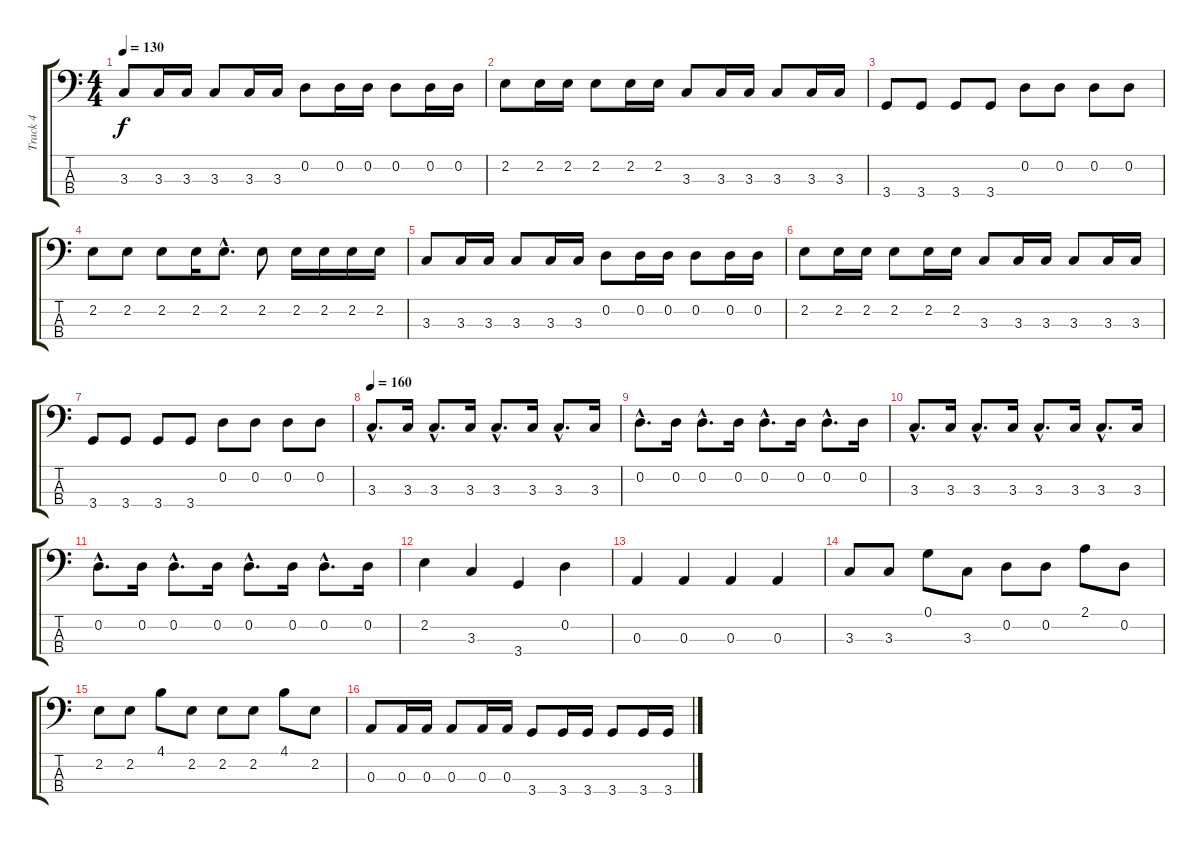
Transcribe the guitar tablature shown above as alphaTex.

\track ("Track 4" "Track 4") {instrument electricbasspick}
\staff {score tabs}
\tuning (G2 D2 A1 E1) {hide}
\ts (4 4)
\tempo 130
\clef f4
\ks c
3.3.8{dy f} 3.3.16 3.3.16 3.3.8 3.3.16 3.3.16 0.2.8 0.2.16 0.2.16 0.2.8 0.2.16 0.2.16 |
2.2.8 2.2.16 2.2.16 2.2.8 2.2.16 2.2.16 3.3.8 3.3.16 3.3.16 3.3.8 3.3.16 3.3.16 |
3.4.8 3.4.8 3.4.8 3.4.8 0.2.8 0.2.8 0.2.8 0.2.8 |
2.2.8 2.2.8 2.2.8 2.2.16 2.2{hac}.8{d} 2.2.8 2.2.16 2.2.16 2.2.16 2.2.16 |
3.3.8 3.3.16 3.3.16 3.3.8 3.3.16 3.3.16 0.2.8 0.2.16 0.2.16 0.2.8 0.2.16 0.2.16 |
2.2.8 2.2.16 2.2.16 2.2.8 2.2.16 2.2.16 3.3.8 3.3.16 3.3.16 3.3.8 3.3.16 3.3.16 |
3.4.8 3.4.8 3.4.8 3.4.8 0.2.8 0.2.8 0.2.8 0.2.8 |
\tempo 160
3.3{hac}.8{d} 3.3.16 3.3{hac}.8{d} 3.3.16 3.3{hac}.8{d} 3.3.16 3.3{hac}.8{d} 3.3.16 |
0.2{hac}.8{d} 0.2.16 0.2{hac}.8{d} 0.2.16 0.2{hac}.8{d} 0.2.16 0.2{hac}.8{d} 0.2.16 |
3.3{hac}.8{d} 3.3.16 3.3{hac}.8{d} 3.3.16 3.3{hac}.8{d} 3.3.16 3.3{hac}.8{d} 3.3.16 |
0.2{hac}.8{d} 0.2.16 0.2{hac}.8{d} 0.2.16 0.2{hac}.8{d} 0.2.16 0.2{hac}.8{d} 0.2.16 |
2.2.4 3.3.4 3.4.4 0.2.4 |
0.3.4 0.3.4 0.3.4 0.3.4 |
3.3.8 3.3.8 0.1.8 3.3.8 0.2.8 0.2.8 2.1.8 0.2.8 |
2.2.8 2.2.8 4.1.8 2.2.8 2.2.8 2.2.8 4.1.8 2.2.8 |
0.3.8 0.3.16 0.3.16 0.3.8 0.3.16 0.3.16 3.4.8 3.4.16 3.4.16 3.4.8 3.4.16 3.4.16
